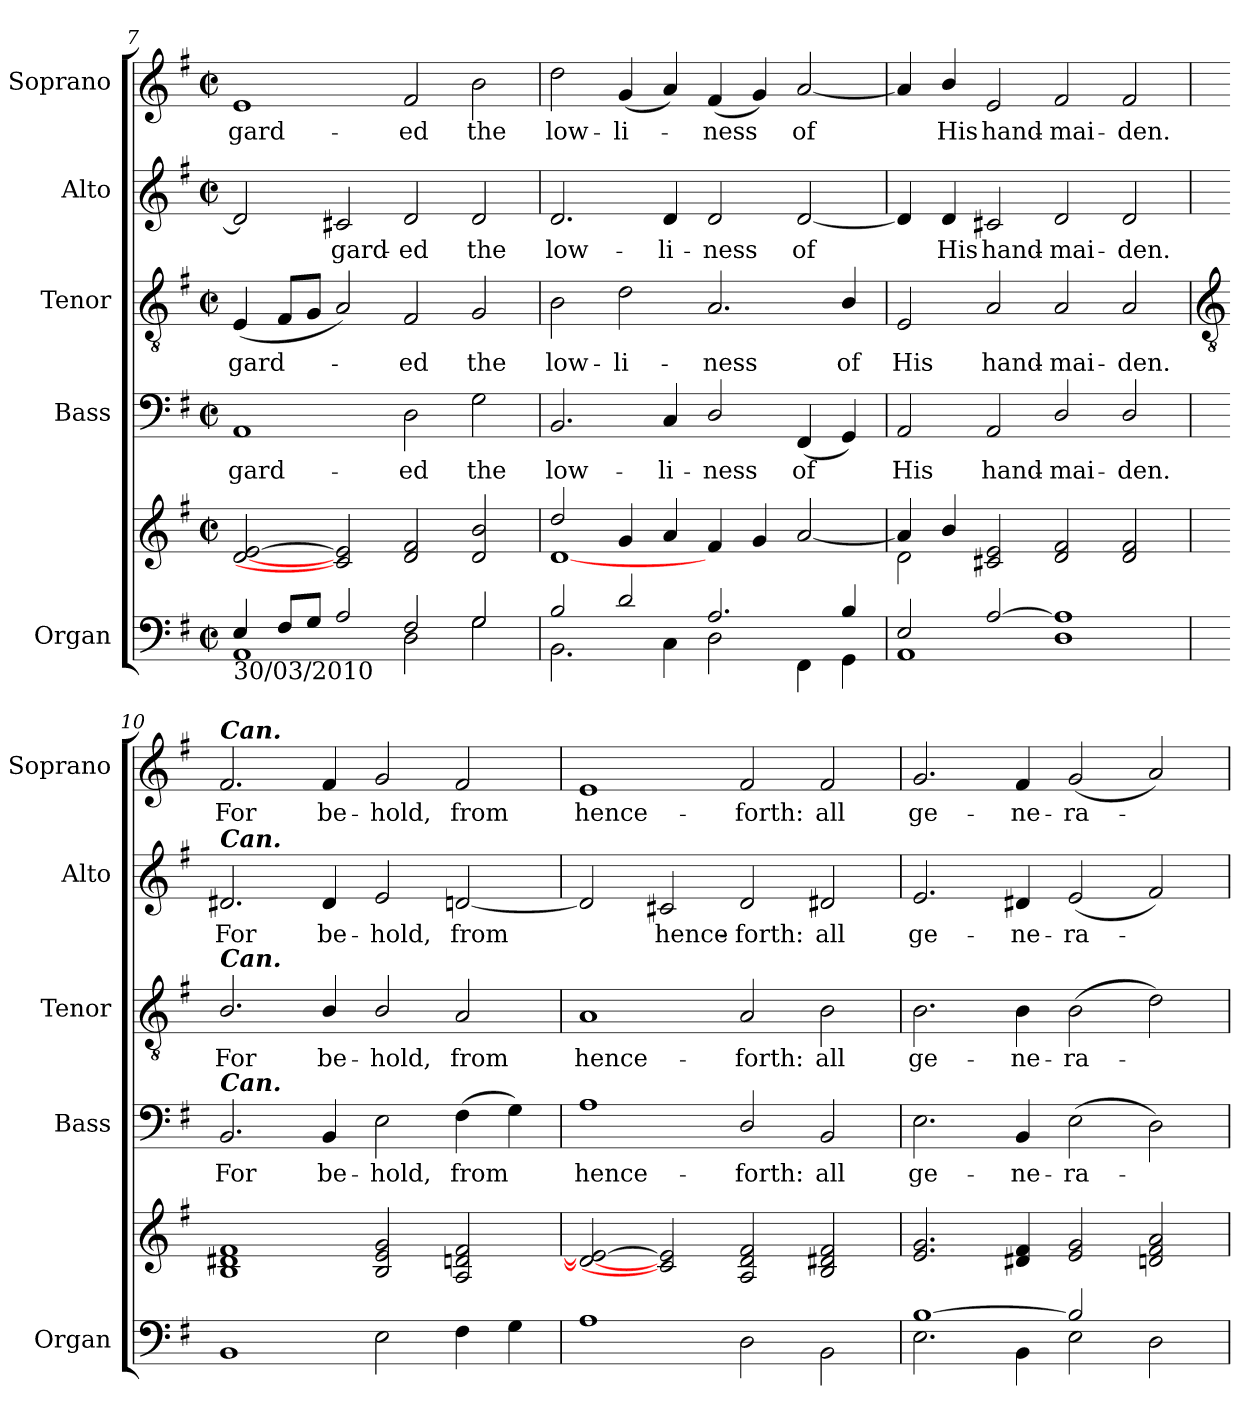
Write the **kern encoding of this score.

**kern	**kern	**kern	**text	**kern	**text	**kern	**text	**kern	**text
*part5	*part5	*part4	*part4	*part3	*part3	*part2	*part2	*part1	*part1
*staff6	*staff5	*staff4	*staff4	*staff3	*staff3	*staff2	*staff2	*staff1	*staff1
*I"Organ	*	*I"Bass	*	*I"Tenor	*	*I"Alto	*	*I"Soprano	*
*I'Organ	*	*I'Bass	*	*I'Tenor	*	*I'Alto	*	*I'Soprano	*
*clefF4	*clefG2	*clefF4	*	*clefGv2	*	*clefG2	*	*clefG2	*
*k[f#]	*k[f#]	*k[f#]	*	*k[f#]	*	*k[f#]	*	*k[f#]	*
*G:	*G:	*G:	*	*G:	*	*G:	*	*G:	*
*M4/2	*M4/2	*M4/2	*	*M4/2	*	*M4/2	*	*M4/2	*
*met(c|)	*met(c|)	*met(c|)	*	*met(c|)	*	*met(c|)	*	*met(c|)	*
=7	=7	=7	=7	=7	=7	=7	=7	=7	=7
*^	*^	*	*	*	*	*	*	*	*
!LO:TX:b:t=30/03/2010	!	!	!	!	!	!	!	!	!	!	!
!	!	!	!	!	!LO:LY:b	!	!LO:LY:b	!	!	!	!LO:LY:b
4E/	1AA\	[2d/ [2e/	2ryy	1AA	-gard-	(<4E	gard-	2d]	.	1e	-gard-
8F#/L	.	.	.	.	.	8F#L	.	.	.	.	.
8G/J	.	.	.	.	.	8GJ	.	.	.	.	.
!	!	!	!	!	!	!	!	!	!LO:LY:b	!	!
2A/	.	2c#/] 2e/]	2ryy	.	.	2A/)	.	2c#X	gard-	.	.
!	!	!	!	!	!LO:LY:b	!	!LO:LY:b	!	!LO:LY:b	!	!LO:LY:b
2F#/	2D\	2d/ 2f#/	1ryy	2D	-ed	2F#	ed	2d	-ed	2f#	-ed
!	!	!	!	!	!LO:LY:b	!	!LO:LY:b	!	!LO:LY:b	!	!LO:LY:b
2G/	2G\	2d/ 2b/	.	2G	the	2G	the	2d	the	2b	the
=8	=8	=8	=8	=8	=8	=8	=8	=8	=8	=8	=8
!	!	!	!	!	!LO:LY:b	!	!LO:LY:b	!	!LO:LY:b	!	!LO:LY:b
2B/	2.BB\	2dd/	[1d\	2.BB	low-	2B	low-	2.d	low-	2dd	low-
!	!	!	!	!	!	!	!LO:LY:b	!	!	!	!LO:LY:b
2d/	.	4g/	.	.	.	2d	-li-	.	.	(<4g	-li-
!	!	!	!	!	!LO:LY:b	!	!	!	!LO:LY:b	!	!
.	4C\	4a/	.	4C	-li-	.	.	4d	-li-	4a)	.
!	!	!	!	!	!LO:LY:b	!	!LO:LY:b	!	!LO:LY:b	!	!LO:LY:b
2.A/	2D\	4f#/	2ryy	2D/	-ness	2.A	-ness	2d	-ness	(<4f#	ness
.	.	4g/	.	.	.	.	.	.	.	4g)	.
!	!	!	!	!	!LO:LY:b	!	!	!	!LO:LY:b	!	!LO:LY:b
.	4FF#\	[2a/	2ryy	(<4FF#	of	.	.	[2d	of	[2a	of
!	!	!	!	!	!	!	!LO:LY:b	!	!	!	!
4B/	4GG\	.	.	4GG)	.	4B/	of	.	.	.	.
=9	=9	=9	=9	=9	=9	=9	=9	=9	=9	=9	=9
!	!	!	!	!	!LO:LY:b	!	!LO:LY:b	!	!	!	!
2E/	1AA\	4a/]	2d\	2AA	His	2E	His	4d]	.	4a]	.
!	!	!	!	!	!	!	!	!	!LO:LY:b	!	!LO:LY:b
.	.	4b/	.	.	.	.	.	4d	His	4b/	His
!	!	!	!	!	!LO:LY:b	!	!LO:LY:b	!	!LO:LY:b	!	!LO:LY:b
[2A/	.	2c#X/ 2e/	1.ryy	2AA	hand-	2A	hand-	2c#X	hand-	2e	hand-
!	!	!	!	!	!LO:LY:b	!	!LO:LY:b	!	!LO:LY:b	!	!LO:LY:b
1A/]	1D\	2d/ 2f#/	.	2D/	-mai-	2A	-mai-	2d	-mai-	2f#	-mai-
!	!	!	!	!	!LO:LY:b	!	!LO:LY:b	!	!LO:LY:b	!	!LO:LY:b
.	.	2d/ 2f#/	.	2D/	-den.	2A	-den.	2d	-den.	2f#	-den.
!!LO:LB:g=z
=10	=10	=10	=10	=10	=10	=10	=10	=10	=10	=10	=10
*	*	*	*	*	*	*clefGv2	*	*	*	*	*
!	!	!	!	!	!	!	!	!	!	!LO:TX:a:Bi:t=Can.	!
!	!	!	!	!	!	!	!	!LO:TX:a:Bi:t=Can.	!	!	!
!	!	!	!	!	!	!LO:TX:a:Bi:t=Can.	!	!	!	!	!
!	!	!	!	!LO:TX:a:Bi:t=Can.	!	!	!	!	!	!	!
!	!	!	!	!	!LO:LY:b	!	!LO:LY:b	!	!LO:LY:b	!	!LO:LY:b
0ryy	1BB\	1B/ 1d#X/ 1f#/	0ryy	2.BB	For	2.B/	For	2.d#X	For	2.f#	For
!	!	!	!	!	!LO:LY:b	!	!LO:LY:b	!	!LO:LY:b	!	!LO:LY:b
.	.	.	.	4BB	be-	4B/	be-	4d#	be-	4f#	be-
!	!	!	!	!	!LO:LY:b	!	!LO:LY:b	!	!LO:LY:b	!	!LO:LY:b
.	2E\	2B/ 2e/ 2g/	.	2E	-hold,	2B/	-hold,	2e	-hold,	2g	-hold,
!	!	!	!	!	!LO:LY:b	!	!LO:LY:b	!	!LO:LY:b	!	!LO:LY:b
.	4F#\	2A/ 2dn/ 2f#/	.	(>4F#	from	2A	from	[2dn	from	2f#	from
.	4G\	.	.	4G)	.	.	.	.	.	.	.
=11	=11	=11	=11	=11	=11	=11	=11	=11	=11	=11	=11
!	!	!	!	!	!LO:LY:b	!	!LO:LY:b	!	!	!	!LO:LY:b
0ryy	1A\	2d/_ 2e/_	2ryy	1A	hence-	1A	hence-	2d]	.	1e	hence-
!	!	!	!	!	!	!	!	!	!LO:LY:b	!	!
.	.	2c#/] 2e/]	2ryy	.	.	.	.	2c#X	hence-	.	.
!	!	!	!	!	!LO:LY:b	!	!LO:LY:b	!	!LO:LY:b	!	!LO:LY:b
.	2D\	2A/ 2d/ 2f#/	1ryy	2D/	-forth:	2A	-forth:	2d	-forth:	2f#	-forth:
!	!	!	!	!	!LO:LY:b	!	!LO:LY:b	!	!LO:LY:b	!	!LO:LY:b
.	2BB\	2B/ 2d#X/ 2f#/	.	2BB	all	2B	all	2d#X	all	2f#	all
=12	=12	=12	=12	=12	=12	=12	=12	=12	=12	=12	=12
!	!	!	!	!	!LO:LY:b	!	!LO:LY:b	!	!LO:LY:b	!	!LO:LY:b
[1B/	2.E\	2.e/ 2.g/	0ryy	2.E	ge-	2.B	ge-	2.e	ge-	2.g	ge-
!	!	!	!	!	!LO:LY:b	!	!LO:LY:b	!	!LO:LY:b	!	!LO:LY:b
.	4BB\	4d#X/ 4f#/	.	4BB	-ne-	4B	-ne-	4d#X	-ne-	4f#	-ne-
!	!	!	!	!	!LO:LY:b	!	!LO:LY:b	!	!LO:LY:b	!	!LO:LY:b
2B/]	2E\	2e/ 2g/	.	(>2E	-ra-	(>2B	-ra-	(<2e	-ra-	(<2g	-ra-
2ryy	2D\	2dn/ 2f#/ 2a/	.	2D)	.	2d)	.	2f#)	.	2a)	.
*v	*v	*	*	*	*	*	*	*	*	*	*
*	*v	*v	*	*	*	*	*	*	*	*
=	=	=	=	=	=	=	=	=	=
*-	*-	*-	*-	*-	*-	*-	*-	*-	*-
